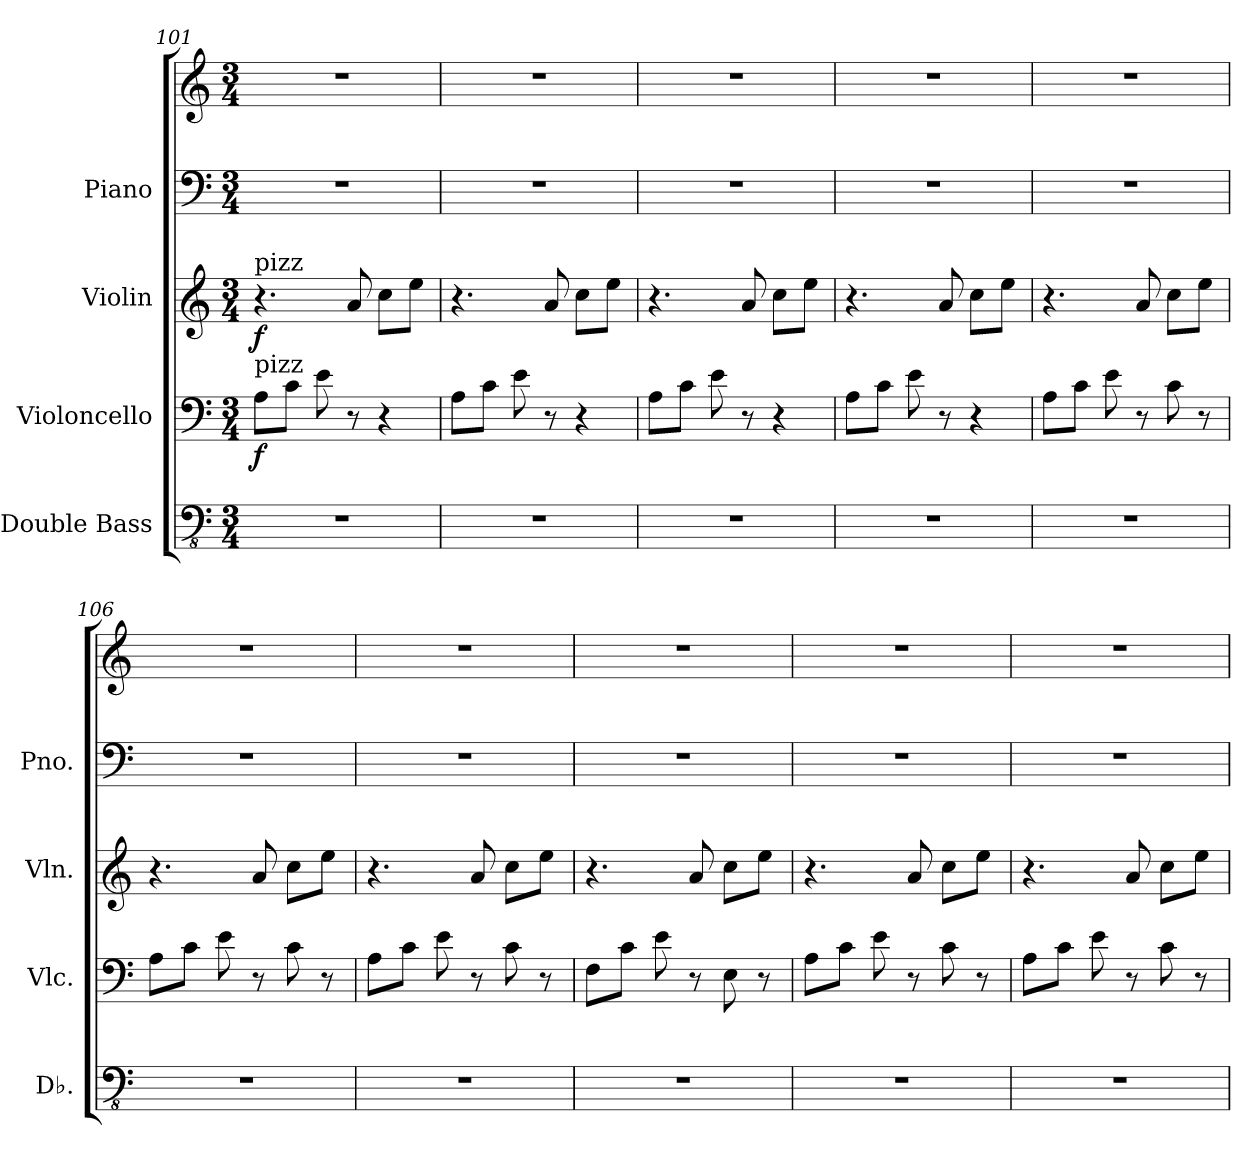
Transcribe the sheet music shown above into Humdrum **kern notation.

**kern	**kern	**dynam	**kern	**dynam	**kern	**kern
*part4	*part3	*part3	*part2	*part2	*part1	*part1
*staff5	*staff4	*staff4	*staff3	*staff3	*staff2	*staff1
*I"Double Bass	*I"Violoncello	*	*I"Violin	*	*I"Piano	*
*I'Db.	*I'Vlc.	*	*I'Vln.	*	*I'Pno.	*
*clefFv4	*clefF4	*	*clefG2	*	*clefF4	*clefG2
*ITrd7c12	*	*	*	*	*	*
*k[]	*k[]	*	*k[]	*	*k[]	*k[]
*M3/4	*M3/4	*	*M3/4	*	*M3/4	*M3/4
=101	=101	=101	=101	=101	=101	=101
!	!	!	!LO:TX:a:t=pizz	!	!	!
!	!LO:TX:a:t=pizz	!	!	!	!	!
!	!	!LO:DY:b	!	!LO:DY:b	!	!
2.r	8A\L	f	4.r	f	2.r	2.r
.	8c\J	.	.	.	.	.
.	8e\	.	.	.	.	.
.	8r	.	8a/	.	.	.
.	4r	.	8cc\L	.	.	.
.	.	.	8ee\J	.	.	.
=102	=102	=102	=102	=102	=102	=102
2.r	8A\L	.	4.r	.	2.r	2.r
.	8c\J	.	.	.	.	.
.	8e\	.	.	.	.	.
.	8r	.	8a/	.	.	.
.	4r	.	8cc\L	.	.	.
.	.	.	8ee\J	.	.	.
=103	=103	=103	=103	=103	=103	=103
2.r	8A\L	.	4.r	.	2.r	2.r
.	8c\J	.	.	.	.	.
.	8e\	.	.	.	.	.
.	8r	.	8a/	.	.	.
.	4r	.	8cc\L	.	.	.
.	.	.	8ee\J	.	.	.
=104	=104	=104	=104	=104	=104	=104
2.r	8A\L	.	4.r	.	2.r	2.r
.	8c\J	.	.	.	.	.
.	8e\	.	.	.	.	.
.	8r	.	8a/	.	.	.
.	4r	.	8cc\L	.	.	.
.	.	.	8ee\J	.	.	.
=105	=105	=105	=105	=105	=105	=105
2.r	8A\L	.	4.r	.	2.r	2.r
.	8c\J	.	.	.	.	.
.	8e\	.	.	.	.	.
.	8r	.	8a/	.	.	.
.	8c\	.	8cc\L	.	.	.
.	8r	.	8ee\J	.	.	.
!!LO:PB:g=z
=106	=106	=106	=106	=106	=106	=106
2.r	8A\L	.	4.r	.	2.r	2.r
.	8c\J	.	.	.	.	.
.	8e\	.	.	.	.	.
.	8r	.	8a/	.	.	.
.	8c\	.	8cc\L	.	.	.
.	8r	.	8ee\J	.	.	.
=107	=107	=107	=107	=107	=107	=107
2.r	8A\L	.	4.r	.	2.r	2.r
.	8c\J	.	.	.	.	.
.	8e\	.	.	.	.	.
.	8r	.	8a/	.	.	.
.	8c\	.	8cc\L	.	.	.
.	8r	.	8ee\J	.	.	.
=108	=108	=108	=108	=108	=108	=108
2.r	8F\L	.	4.r	.	2.r	2.r
.	8c\J	.	.	.	.	.
.	8e\	.	.	.	.	.
.	8r	.	8a/	.	.	.
.	8E\	.	8cc\L	.	.	.
.	8r	.	8ee\J	.	.	.
=109	=109	=109	=109	=109	=109	=109
2.r	8A\L	.	4.r	.	2.r	2.r
.	8c\J	.	.	.	.	.
.	8e\	.	.	.	.	.
.	8r	.	8a/	.	.	.
.	8c\	.	8cc\L	.	.	.
.	8r	.	8ee\J	.	.	.
=110	=110	=110	=110	=110	=110	=110
2.r	8A\L	.	4.r	.	2.r	2.r
.	8c\J	.	.	.	.	.
.	8e\	.	.	.	.	.
.	8r	.	8a/	.	.	.
.	8c\	.	8cc\L	.	.	.
.	8r	.	8ee\J	.	.	.
=	=	=	=	=	=	=
*-	*-	*-	*-	*-	*-	*-
